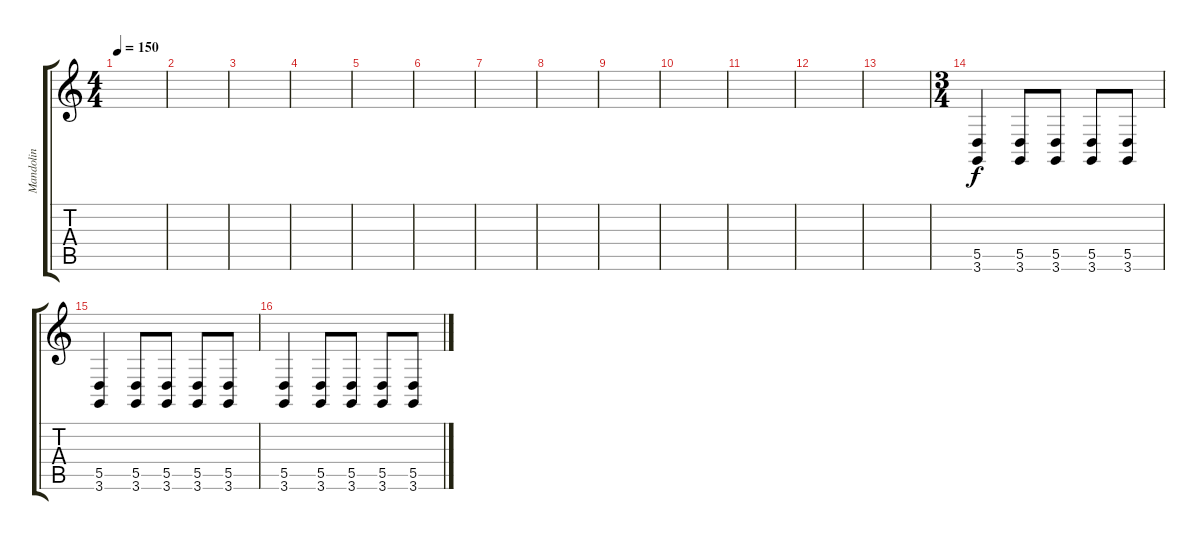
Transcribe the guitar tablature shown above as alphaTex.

\track ("Mandolin" "Mandolin") {instrument shamisen}
\staff {score tabs}
\tuning (E4 B3 G3 D3 A2 E2) {hide}
\ts (4 4)
\tempo 150
\clef g2
\ks c
|
|
|
|
|
|
|
|
|
|
|
|
|
\ts (3 4)
(5.5 3.6).4 (5.5 3.6).8 (5.5 3.6).8 (5.5 3.6).8 (5.5 3.6).8 |
(5.5 3.6).4 (5.5 3.6).8 (5.5 3.6).8 (5.5 3.6).8 (5.5 3.6).8 |
(5.5 3.6).4 (5.5 3.6).8 (5.5 3.6).8 (5.5 3.6).8 (5.5 3.6).8
